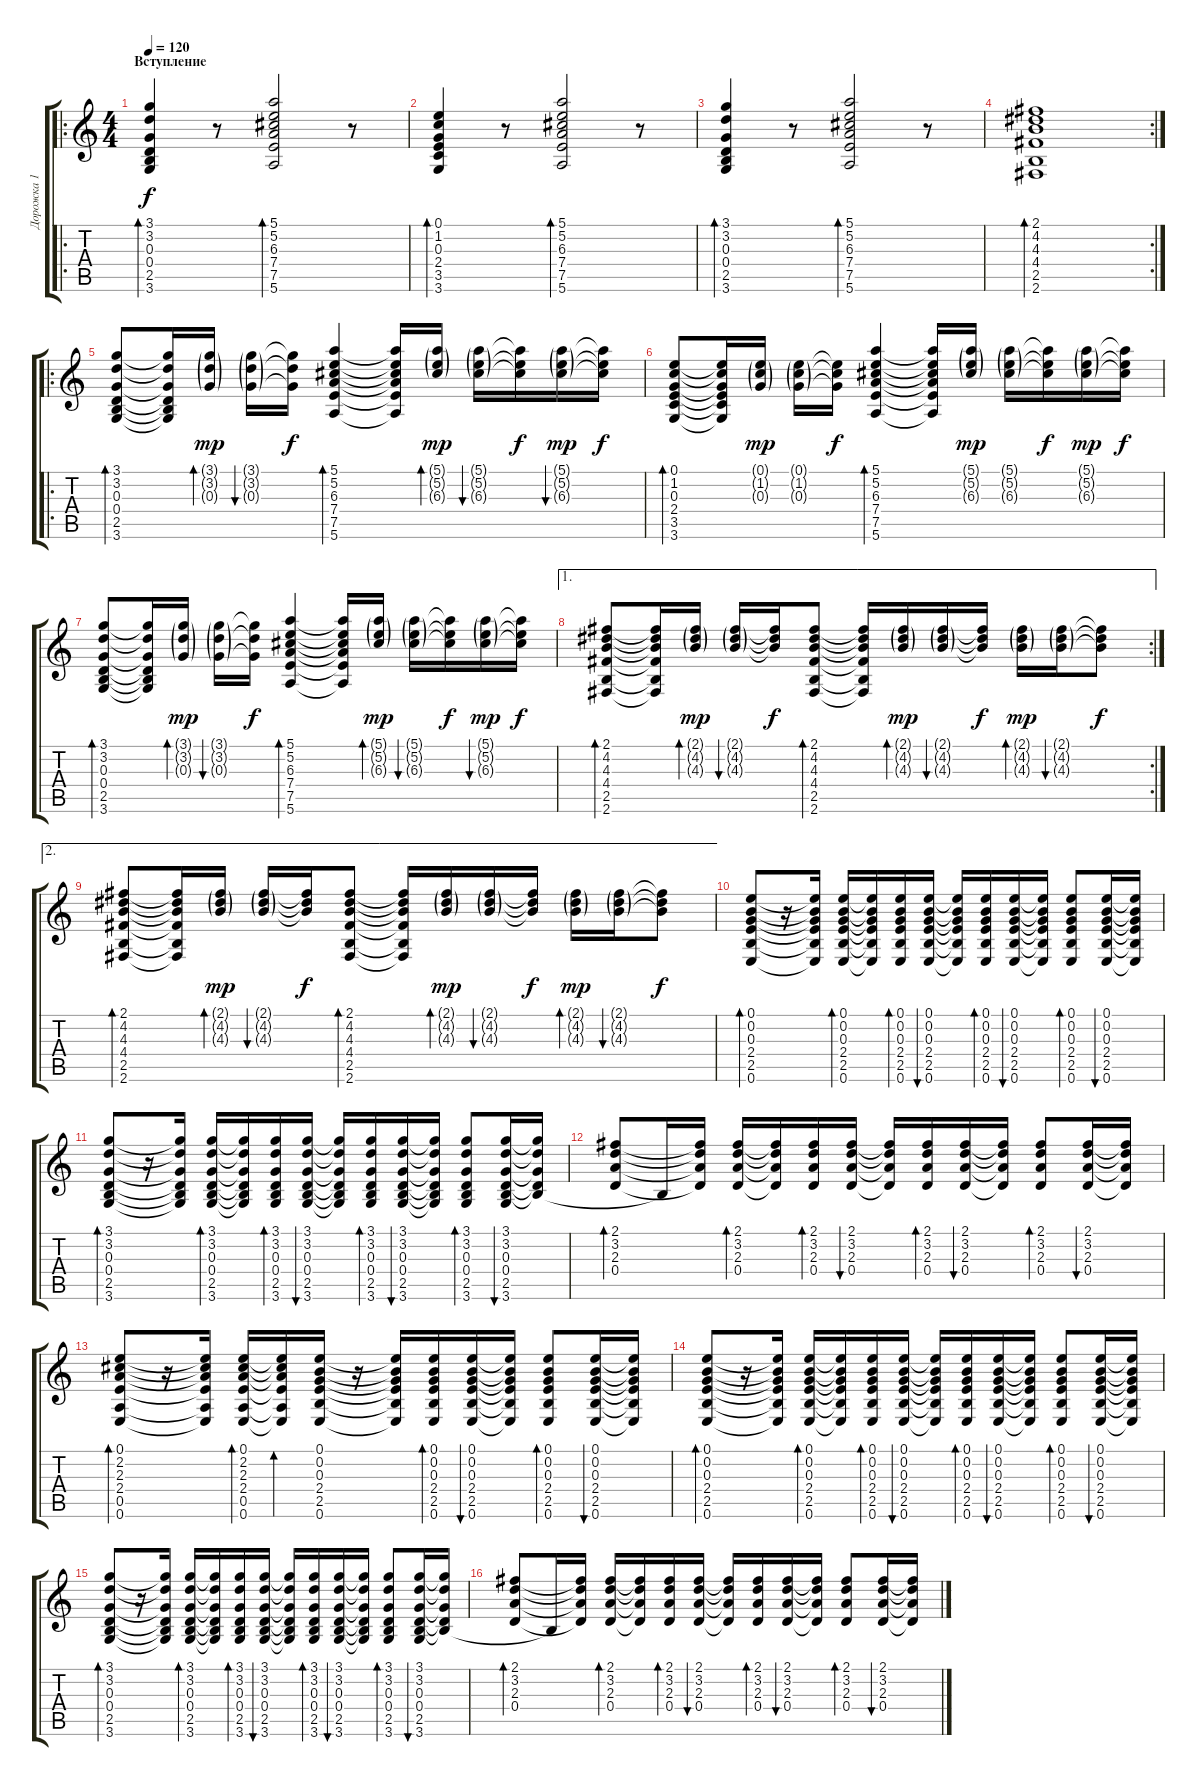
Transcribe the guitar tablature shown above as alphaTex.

\track ("Дорожка 1" "Дорожка 1") {instrument acousticguitarnylon}
\staff {score tabs}
\tuning (E4 B3 G3 D3 A2 E2) {hide}
\ro
\ts (4 4)
\section ("" "Вступление")
\tempo 120
\clef g2
\ks c
(3.1 3.2 0.3 0.4 2.5 3.6).4{bd 60 dy f instrument acousticguitarnylon} r.8 (5.1 5.2 6.3 7.4 7.5 5.6).2{bd 30} r.8 |
(0.1 1.2 0.3 2.4 3.5 3.6).4{bd 30} r.8 (5.1 5.2 6.3 7.4 7.5 5.6).2{bd 30} r.8 |
(3.1 3.2 0.3 0.4 2.5 3.6).4{bd 30} r.8 (5.1 5.2 6.3 7.4 7.5 5.6).2{bd 30} r.8 |
\rc 2
(2.1 4.2 4.3 4.4 2.5 2.6).1{bd 60} |
\ro
(3.1 3.2 0.3 0.4 2.5 3.6).8{bd 30} (3.1{t} 3.2{t} 0.3{t} 0.4{t} 2.5{t} 3.6{t}).16 (3.1{g} 3.2{g} 0.3{g}).16{bd 30 dy mp} (3.1{g} 3.2{g} 0.3{g}).16{bu 30} (3.1{t} 3.2{t} 0.3{t}).16{dy f} (5.1 5.2 6.3 7.4 7.5 5.6).4{bd 30} (5.1{t} 5.2{t} 6.3{t} 7.4{t} 7.5{t} 5.6{t}).16 (5.1{g} 5.2{g} 6.3{g}).16{bd 30 dy mp} (5.1{g} 5.2{g} 6.3{g}).16{bu 30} (5.1{t} 5.2{t} 6.3{t}).16{dy f} (5.1{g} 5.2{g} 6.3{g}).16{bu 30 dy mp} (5.1{t} 5.2{t} 6.3{t}).16{dy f} |
(0.1 1.2 0.3 2.4 3.5 3.6).8{bd 30} (0.1{t} 1.2{t} 0.3{t} 2.4{t} 3.5{t} 3.6{t}).16 (0.1{g} 1.2{g} 0.3{g}).16{dy mp} (0.1{g} 1.2{g} 0.3{g}).16 (0.1{t} 1.2{t} 0.3{t}).16{dy f} (5.1 5.2 6.3 7.4 7.5 5.6).4{bd 30} (5.1{t} 5.2{t} 6.3{t} 7.4{t} 7.5{t} 5.6{t}).16 (5.1{g} 5.2{g} 6.3{g}).16{dy mp} (5.1{g} 5.2{g} 6.3{g}).16 (5.1{t} 5.2{t} 6.3{t}).16{dy f} (5.1{g} 5.2{g} 6.3{g}).16{dy mp} (5.1{t} 5.2{t} 6.3{t}).16{dy f} |
(3.1 3.2 0.3 0.4 2.5 3.6).8{bd 30} (3.1{t} 3.2{t} 0.3{t} 0.4{t} 2.5{t} 3.6{t}).16 (3.1{g} 3.2{g} 0.3{g}).16{bd 30 dy mp} (3.1{g} 3.2{g} 0.3{g}).16{bu 30} (3.1{t} 3.2{t} 0.3{t}).16{dy f} (5.1 5.2 6.3 7.4 7.5 5.6).4{bd 30} (5.1{t} 5.2{t} 6.3{t} 7.4{t} 7.5{t} 5.6{t}).16 (5.1{g} 5.2{g} 6.3{g}).16{bd 30 dy mp} (5.1{g} 5.2{g} 6.3{g}).16{bu 30} (5.1{t} 5.2{t} 6.3{t}).16{dy f} (5.1{g} 5.2{g} 6.3{g}).16{bu 30 dy mp} (5.1{t} 5.2{t} 6.3{t}).16{dy f} |
\ae 1
\rc 2
(2.1 4.2 4.3 4.4 2.5 2.6).8{bd 30} (2.1{t} 4.2{t} 4.3{t} 4.4{t} 2.5{t} 2.6{t}).16 (2.1{g} 4.2{g} 4.3{g}).16{bd 30 dy mp} (2.1{g} 4.2{g} 4.3{g}).16{bu 30} (2.1{t} 4.2{t} 4.3{t}).16{dy f} (2.1 4.2 4.3 4.4 2.5 2.6).8{bd 30} (2.1{t} 4.2{t} 4.3{t} 4.4{t} 2.5{t} 2.6{t}).16 (2.1{g} 4.2{g} 4.3{g}).16{bd 30 dy mp} (2.1{g} 4.2{g} 4.3{g}).16{bu 30} (2.1{t} 4.2{t} 4.3{t}).16{dy f} (2.1{g} 4.2{g} 4.3{g}).16{bd 30 dy mp} (2.1{g} 4.2{g} 4.3{g}).16{bu 30} (2.1{t} 4.2{t} 4.3{t}).8{dy f} |
\ae 2
(2.1 4.2 4.3 4.4 2.5 2.6).8{bd 30} (2.1{t} 4.2{t} 4.3{t} 4.4{t} 2.5{t} 2.6{t}).16 (2.1{g} 4.2{g} 4.3{g}).16{bd 30 dy mp} (2.1{g} 4.2{g} 4.3{g}).16{bu 30} (2.1{t} 4.2{t} 4.3{t}).16{dy f} (2.1 4.2 4.3 4.4 2.5 2.6).8{bd 30} (2.1{t} 4.2{t} 4.3{t} 4.4{t} 2.5{t} 2.6{t}).16 (2.1{g} 4.2{g} 4.3{g}).16{bd 30 dy mp} (2.1{g} 4.2{g} 4.3{g}).16{bu 30} (2.1{t} 4.2{t} 4.3{t}).16{dy f} (2.1{g} 4.2{g} 4.3{g}).16{bd 30 dy mp} (2.1{g} 4.2{g} 4.3{g}).16{bu 30} (2.1{t} 4.2{t} 4.3{t}).8{dy f} |
(0.1 0.2 0.3 2.4 2.5 0.6).8{bd 60 volume 6} r.16 (0.1{t} 0.2{t} 0.3{t} 2.4{t} 2.5{t} 0.6{t}).16 (0.1 0.2 0.3 2.4 2.5 0.6).16{bd 60} (0.1{t} 0.2{t} 0.3{t} 2.4{t} 2.5{t} 0.6{t}).16 (0.1 0.2 0.3 2.4 2.5 0.6).16{bd 30} (0.1 0.2 0.3 2.4 2.5 0.6).16{bu 30} (0.1{t} 0.2{t} 0.3{t} 2.4{t} 2.5{t} 0.6{t}).16 (0.1 0.2 0.3 2.4 2.5 0.6).16{bd 30} (0.1 0.2 0.3 2.4 2.5 0.6).16{bu 30} (0.1{t} 0.2{t} 0.3{t} 2.4{t} 2.5{t} 0.6{t}).16 (0.1 0.2 0.3 2.4 2.5 0.6).8{bd 30} (0.1 0.2 0.3 2.4 2.5 0.6).16{bu 30} (0.1{t} 0.2{t} 0.3{t} 2.4{t} 2.5{t} 0.6{t}).16 |
(3.1 3.2 0.3 0.4 2.5 3.6).8{bd 60} r.16 (3.1{t} 3.2{t} 0.3{t} 0.4{t} 2.5{t} 3.6{t}).16 (3.1 3.2 0.3 0.4 2.5 3.6).16{bd 60} (3.1{t} 3.2{t} 0.3{t} 0.4{t} 2.5{t} 3.6{t}).16 (3.1 3.2 0.3 0.4 2.5 3.6).16{bd 30} (3.1 3.2 0.3 0.4 2.5 3.6).16{bu 30} (3.1{t} 3.2{t} 0.3{t} 0.4{t} 2.5{t} 3.6{t}).16 (3.1 3.2 0.3 0.4 2.5 3.6).16{bd 30} (3.1 3.2 0.3 0.4 2.5 3.6).16{bu 30} (3.1{t} 3.2{t} 0.3{t} 0.4{t} 2.5{t} 3.6{t}).16 (3.1 3.2 0.3 0.4 2.5 3.6).8{bd 30} (3.1 3.2 0.3 0.4 2.5 3.6).16{bu 30} (3.1{t} 3.2{t} 0.3{t} 0.4{t} 2.5{t}).16 |
(2.1 3.2 2.3 0.4).8{bd 60} 2.5{t}.16 (2.1{t} 3.2{t} 2.3{t} 0.4{t}).16 (2.1 3.2 2.3 0.4).16{bd 60} (2.1{t} 3.2{t} 2.3{t} 0.4{t}).16 (2.1 3.2 2.3 0.4).16{bd 30} (2.1 3.2 2.3 0.4).16{bu 30} (2.1{t} 3.2{t} 2.3{t} 0.4{t}).16 (2.1 3.2 2.3 0.4).16{bd 30} (2.1 3.2 2.3 0.4).16{bu 30} (2.1{t} 3.2{t} 2.3{t} 0.4{t}).16 (2.1 3.2 2.3 0.4).8{bd 30} (2.1 3.2 2.3 0.4).16{bu 30} (2.1{t} 3.2{t} 2.3{t} 0.4{t}).16 |
(0.1 2.2 2.3 2.4 0.5 0.6).8{bd 60} r.16 (0.1{t} 2.2{t} 2.3{t} 2.4{t} 0.5{t} 0.6{t}).16 (0.1 2.2 2.3 2.4 0.5 0.6).16{bd 60} (0.1{t} 2.2{t} 2.3{t} 2.4{t} 0.5{t} 0.6{t}).16{bd 60} (0.1 0.2 0.3 2.4 2.5 0.6).16 r.16 (0.1{t} 0.2{t} 0.3{t} 2.4{t} 2.5{t} 0.6{t}).16 (0.1 0.2 0.3 2.4 2.5 0.6).16{bd 30} (0.1 0.2 0.3 2.4 2.5 0.6).16{bu 30} (0.1{t} 0.2{t} 0.3{t} 2.4{t} 2.5{t} 0.6{t}).16 (0.1 0.2 0.3 2.4 2.5 0.6).8{bd 30} (0.1 0.2 0.3 2.4 2.5 0.6).16{bu 30} (0.1{t} 0.2{t} 0.3{t} 2.4{t} 2.5{t} 0.6{t}).16 |
(0.1 0.2 0.3 2.4 2.5 0.6).8{bd 60} r.16 (0.1{t} 0.2{t} 0.3{t} 2.4{t} 2.5{t} 0.6{t}).16 (0.1 0.2 0.3 2.4 2.5 0.6).16{bd 60} (0.1{t} 0.2{t} 0.3{t} 2.4{t} 2.5{t} 0.6{t}).16 (0.1 0.2 0.3 2.4 2.5 0.6).16{bd 30} (0.1 0.2 0.3 2.4 2.5 0.6).16{bu 30} (0.1{t} 0.2{t} 0.3{t} 2.4{t} 2.5{t} 0.6{t}).16 (0.1 0.2 0.3 2.4 2.5 0.6).16{bd 30} (0.1 0.2 0.3 2.4 2.5 0.6).16{bu 30} (0.1{t} 0.2{t} 0.3{t} 2.4{t} 2.5{t} 0.6{t}).16 (0.1 0.2 0.3 2.4 2.5 0.6).8{bd 30} (0.1 0.2 0.3 2.4 2.5 0.6).16{bu 30} (0.1{t} 0.2{t} 0.3{t} 2.4{t} 2.5{t} 0.6{t}).16 |
(3.1 3.2 0.3 0.4 2.5 3.6).8{bd 60} r.16 (3.1{t} 3.2{t} 0.3{t} 0.4{t} 2.5{t} 3.6{t}).16 (3.1 3.2 0.3 0.4 2.5 3.6).16{bd 60} (3.1{t} 3.2{t} 0.3{t} 0.4{t} 2.5{t} 3.6{t}).16 (3.1 3.2 0.3 0.4 2.5 3.6).16{bd 30} (3.1 3.2 0.3 0.4 2.5 3.6).16{bu 30} (3.1{t} 3.2{t} 0.3{t} 0.4{t} 2.5{t} 3.6{t}).16 (3.1 3.2 0.3 0.4 2.5 3.6).16{bd 30} (3.1 3.2 0.3 0.4 2.5 3.6).16{bu 30} (3.1{t} 3.2{t} 0.3{t} 0.4{t} 2.5{t} 3.6{t}).16 (3.1 3.2 0.3 0.4 2.5 3.6).8{bd 30} (3.1 3.2 0.3 0.4 2.5 3.6).16{bu 30} (3.1{t} 3.2{t} 0.3{t} 0.4{t} 2.5{t}).16 |
(2.1 3.2 2.3 0.4).8{bd 60} 2.5{t}.16 (2.1{t} 3.2{t} 2.3{t} 0.4{t}).16 (2.1 3.2 2.3 0.4).16{bd 60} (2.1{t} 3.2{t} 2.3{t} 0.4{t}).16 (2.1 3.2 2.3 0.4).16{bd 30} (2.1 3.2 2.3 0.4).16{bu 30} (2.1{t} 3.2{t} 2.3{t} 0.4{t}).16 (2.1 3.2 2.3 0.4).16{bd 30} (2.1 3.2 2.3 0.4).16{bu 30} (2.1{t} 3.2{t} 2.3{t} 0.4{t}).16 (2.1 3.2 2.3 0.4).8{bd 30} (2.1 3.2 2.3 0.4).16{bu 30} (2.1{t} 3.2{t} 2.3{t} 0.4{t}).16
